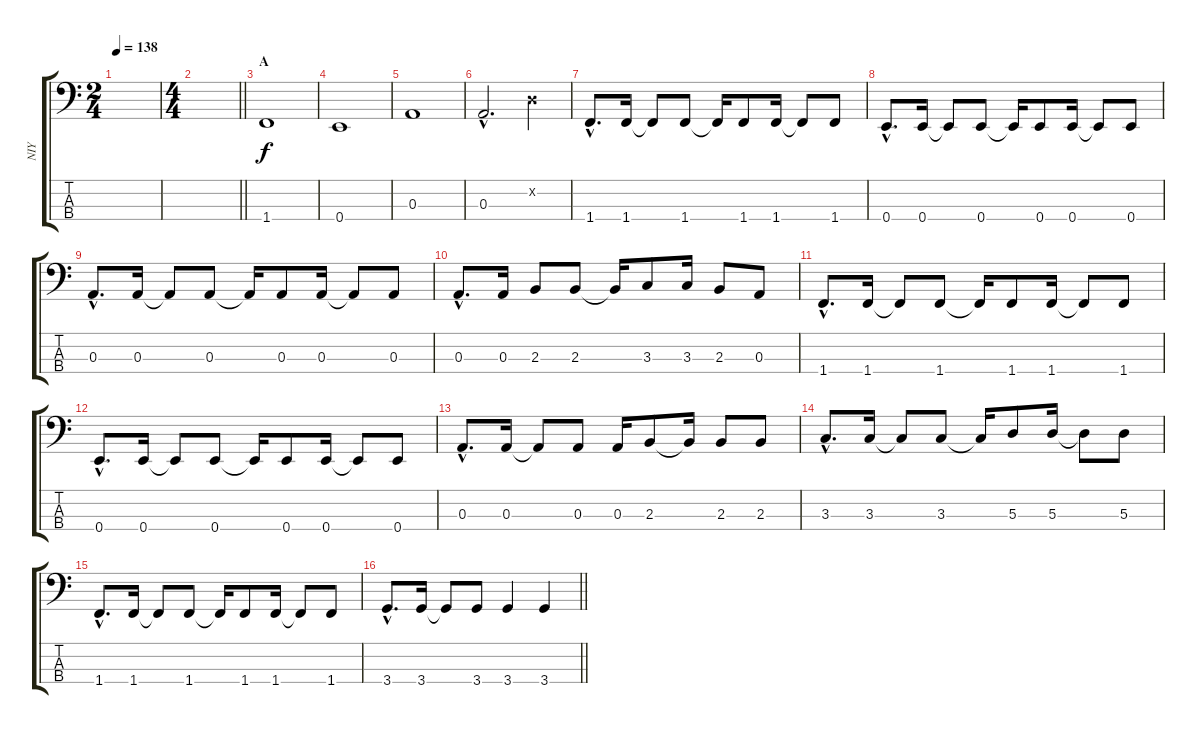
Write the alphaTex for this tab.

\track ("NIY" "NIY") {instrument electricbasspick}
\staff {score tabs}
\tuning (G2 D2 A1 E1) {hide}
\ts (2 4)
\tempo 138
\clef f4
\ks c
|
\ts (4 4)
\barLineRight lightlight
|
\section ("" "A")
1.4.1 |
0.4.1 |
0.3.1 |
0.3{hac}.2{d} 0.2{x}.4 |
1.4{hac}.8{d} 1.4.16 1.4{t}.8 1.4.8 1.4{t}.16 1.4.8 1.4.16 1.4{t}.8 1.4.8 |
0.4{hac}.8{d} 0.4.16 0.4{t}.8 0.4.8 0.4{t}.16 0.4.8 0.4.16 0.4{t}.8 0.4.8 |
0.3{hac}.8{d} 0.3.16 0.3{t}.8 0.3.8 0.3{t}.16 0.3.8 0.3.16 0.3{t}.8 0.3.8 |
0.3{hac}.8{d} 0.3.16 2.3.8 2.3.8 2.3{t}.16 3.3.8 3.3.16 2.3.8 0.3.8 |
1.4{hac}.8{d} 1.4.16 1.4{t}.8 1.4.8 1.4{t}.16 1.4.8 1.4.16 1.4{t}.8 1.4.8 |
0.4{hac}.8{d} 0.4.16 0.4{t}.8 0.4.8 0.4{t}.16 0.4.8 0.4.16 0.4{t}.8 0.4.8 |
0.3{hac}.8{d} 0.3.16 0.3{t}.8 0.3.8 0.3.16 2.3.8 2.3{t}.16 2.3.8 2.3.8 |
3.3{hac}.8{d} 3.3.16 3.3{t}.8 3.3.8 3.3{t}.16 5.3.8 5.3.16 5.3{t}.8 5.3.8 |
1.4{hac}.8{d} 1.4.16 1.4{t}.8 1.4.8 1.4{t}.16 1.4.8 1.4.16 1.4{t}.8 1.4.8 |
\barLineRight lightlight
3.4{hac}.8{d} 3.4.16 3.4{t}.8 3.4.8 3.4.4 3.4.4
